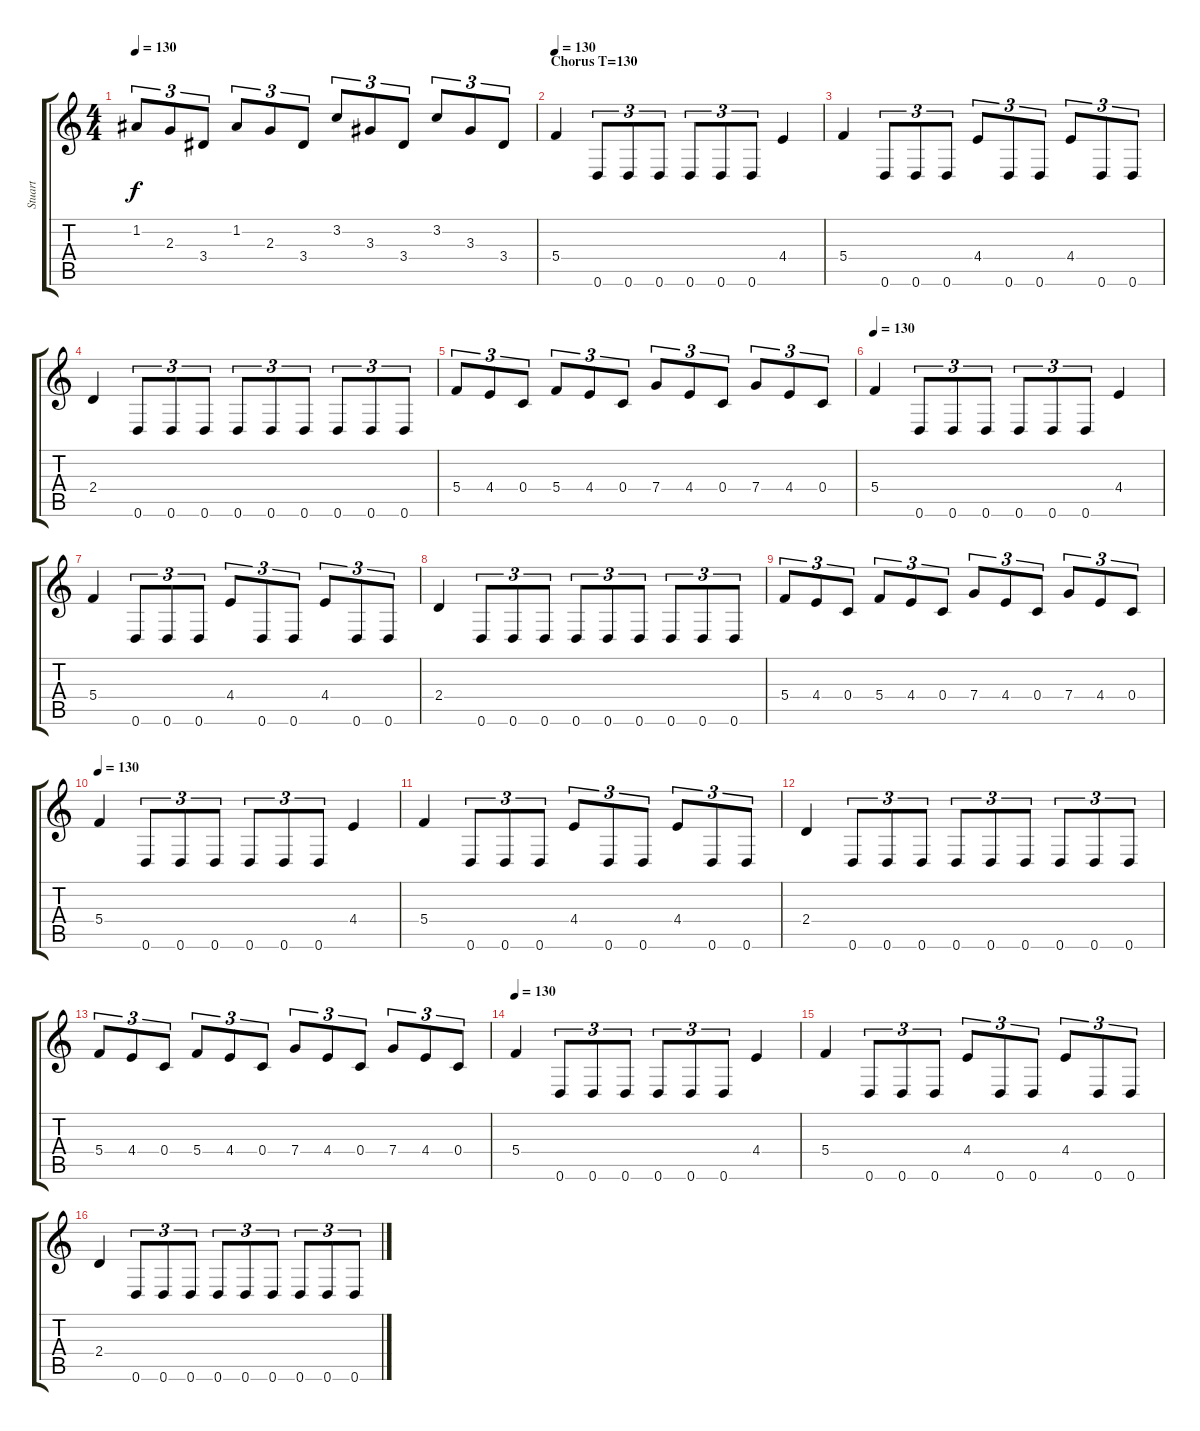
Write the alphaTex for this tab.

\track ("Stuart" "Stuart") {instrument overdrivenguitar}
\staff {score tabs}
\tuning (D4 A3 F3 C3 G2 D2) {hide}
\ts (4 4)
\tempo 130
\clef g2
\ks c
1.2.8{tu (3 2) dy f} 2.3.8{tu (3 2)} 3.4.8{tu (3 2)} 1.2.8{tu (3 2)} 2.3.8{tu (3 2)} 3.4.8{tu (3 2)} 3.2.8{tu (3 2)} 3.3.8{tu (3 2)} 3.4.8{tu (3 2)} 3.2.8{tu (3 2)} 3.3.8{tu (3 2)} 3.4.8{tu (3 2)} |
\section ("" "Chorus T=130")
\tempo 130
5.4.4 0.6.8{tu (3 2)} 0.6.8{tu (3 2)} 0.6.8{tu (3 2)} 0.6.8{tu (3 2)} 0.6.8{tu (3 2)} 0.6.8{tu (3 2)} 4.4.4 |
5.4.4 0.6.8{tu (3 2)} 0.6.8{tu (3 2)} 0.6.8{tu (3 2)} 4.4.8{tu (3 2)} 0.6.8{tu (3 2)} 0.6.8{tu (3 2)} 4.4.8{tu (3 2)} 0.6.8{tu (3 2)} 0.6.8{tu (3 2)} |
2.4.4 0.6.8{tu (3 2)} 0.6.8{tu (3 2)} 0.6.8{tu (3 2)} 0.6.8{tu (3 2)} 0.6.8{tu (3 2)} 0.6.8{tu (3 2)} 0.6.8{tu (3 2)} 0.6.8{tu (3 2)} 0.6.8{tu (3 2)} |
5.4.8{tu (3 2)} 4.4.8{tu (3 2)} 0.4.8{tu (3 2)} 5.4.8{tu (3 2)} 4.4.8{tu (3 2)} 0.4.8{tu (3 2)} 7.4.8{tu (3 2)} 4.4.8{tu (3 2)} 0.4.8{tu (3 2)} 7.4.8{tu (3 2)} 4.4.8{tu (3 2)} 0.4.8{tu (3 2)} |
\tempo 130
5.4.4 0.6.8{tu (3 2)} 0.6.8{tu (3 2)} 0.6.8{tu (3 2)} 0.6.8{tu (3 2)} 0.6.8{tu (3 2)} 0.6.8{tu (3 2)} 4.4.4 |
5.4.4 0.6.8{tu (3 2)} 0.6.8{tu (3 2)} 0.6.8{tu (3 2)} 4.4.8{tu (3 2)} 0.6.8{tu (3 2)} 0.6.8{tu (3 2)} 4.4.8{tu (3 2)} 0.6.8{tu (3 2)} 0.6.8{tu (3 2)} |
2.4.4 0.6.8{tu (3 2)} 0.6.8{tu (3 2)} 0.6.8{tu (3 2)} 0.6.8{tu (3 2)} 0.6.8{tu (3 2)} 0.6.8{tu (3 2)} 0.6.8{tu (3 2)} 0.6.8{tu (3 2)} 0.6.8{tu (3 2)} |
5.4.8{tu (3 2)} 4.4.8{tu (3 2)} 0.4.8{tu (3 2)} 5.4.8{tu (3 2)} 4.4.8{tu (3 2)} 0.4.8{tu (3 2)} 7.4.8{tu (3 2)} 4.4.8{tu (3 2)} 0.4.8{tu (3 2)} 7.4.8{tu (3 2)} 4.4.8{tu (3 2)} 0.4.8{tu (3 2)} |
\tempo 130
5.4.4 0.6.8{tu (3 2)} 0.6.8{tu (3 2)} 0.6.8{tu (3 2)} 0.6.8{tu (3 2)} 0.6.8{tu (3 2)} 0.6.8{tu (3 2)} 4.4.4 |
5.4.4 0.6.8{tu (3 2)} 0.6.8{tu (3 2)} 0.6.8{tu (3 2)} 4.4.8{tu (3 2)} 0.6.8{tu (3 2)} 0.6.8{tu (3 2)} 4.4.8{tu (3 2)} 0.6.8{tu (3 2)} 0.6.8{tu (3 2)} |
2.4.4 0.6.8{tu (3 2)} 0.6.8{tu (3 2)} 0.6.8{tu (3 2)} 0.6.8{tu (3 2)} 0.6.8{tu (3 2)} 0.6.8{tu (3 2)} 0.6.8{tu (3 2)} 0.6.8{tu (3 2)} 0.6.8{tu (3 2)} |
5.4.8{tu (3 2)} 4.4.8{tu (3 2)} 0.4.8{tu (3 2)} 5.4.8{tu (3 2)} 4.4.8{tu (3 2)} 0.4.8{tu (3 2)} 7.4.8{tu (3 2)} 4.4.8{tu (3 2)} 0.4.8{tu (3 2)} 7.4.8{tu (3 2)} 4.4.8{tu (3 2)} 0.4.8{tu (3 2)} |
\tempo 130
5.4.4 0.6.8{tu (3 2)} 0.6.8{tu (3 2)} 0.6.8{tu (3 2)} 0.6.8{tu (3 2)} 0.6.8{tu (3 2)} 0.6.8{tu (3 2)} 4.4.4 |
5.4.4 0.6.8{tu (3 2)} 0.6.8{tu (3 2)} 0.6.8{tu (3 2)} 4.4.8{tu (3 2)} 0.6.8{tu (3 2)} 0.6.8{tu (3 2)} 4.4.8{tu (3 2)} 0.6.8{tu (3 2)} 0.6.8{tu (3 2)} |
2.4.4 0.6.8{tu (3 2)} 0.6.8{tu (3 2)} 0.6.8{tu (3 2)} 0.6.8{tu (3 2)} 0.6.8{tu (3 2)} 0.6.8{tu (3 2)} 0.6.8{tu (3 2)} 0.6.8{tu (3 2)} 0.6.8{tu (3 2)}
